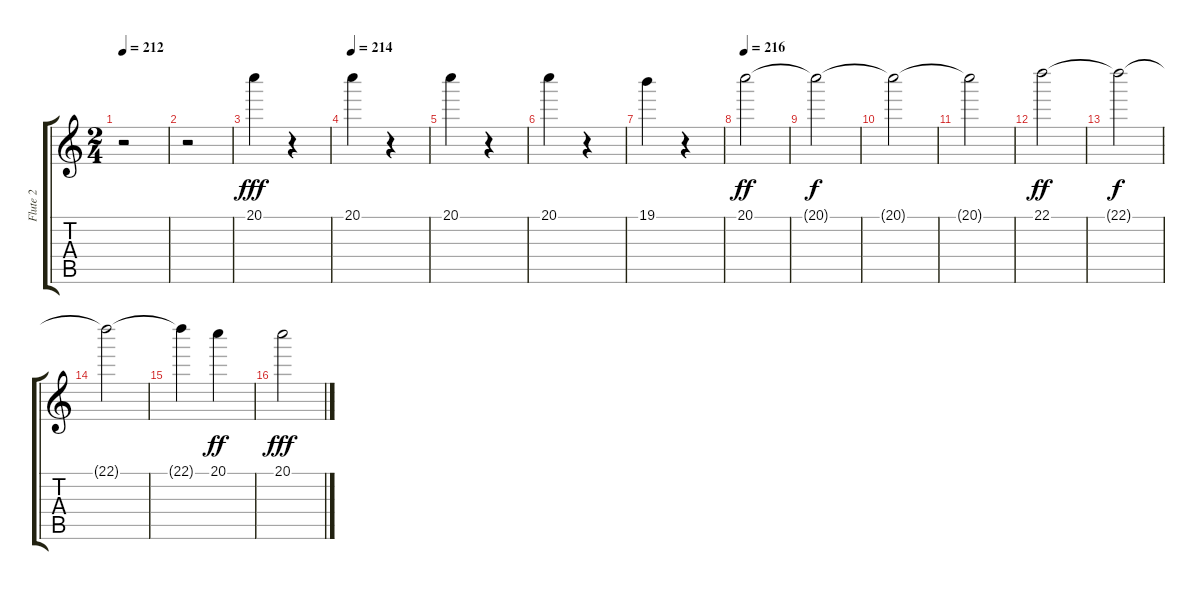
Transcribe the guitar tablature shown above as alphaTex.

\track ("Flute 2" "Flute 2") {instrument acousticguitarnylon}
\staff {score tabs}
\tuning (E4 B3 G3 D3 A2 E2) {hide}
\ts (2 4)
\tempo 212
\clef g2
\ks c
r.2{dy f} |
r.2 |
20.1.4{dy fff} r.4 |
\tempo 214
20.1.4 r.4 |
20.1.4 r.4 |
20.1.4 r.4 |
19.1.4 r.4 |
\tempo 216
20.1.2{dy ff} |
20.1{t}.2{dy f} |
20.1{t}.2 |
20.1{t}.2 |
22.1.2{dy ff} |
22.1{t}.2{dy f} |
22.1{t}.2 |
22.1{t}.4 20.1.4{dy ff} |
20.1.2{dy fff}
